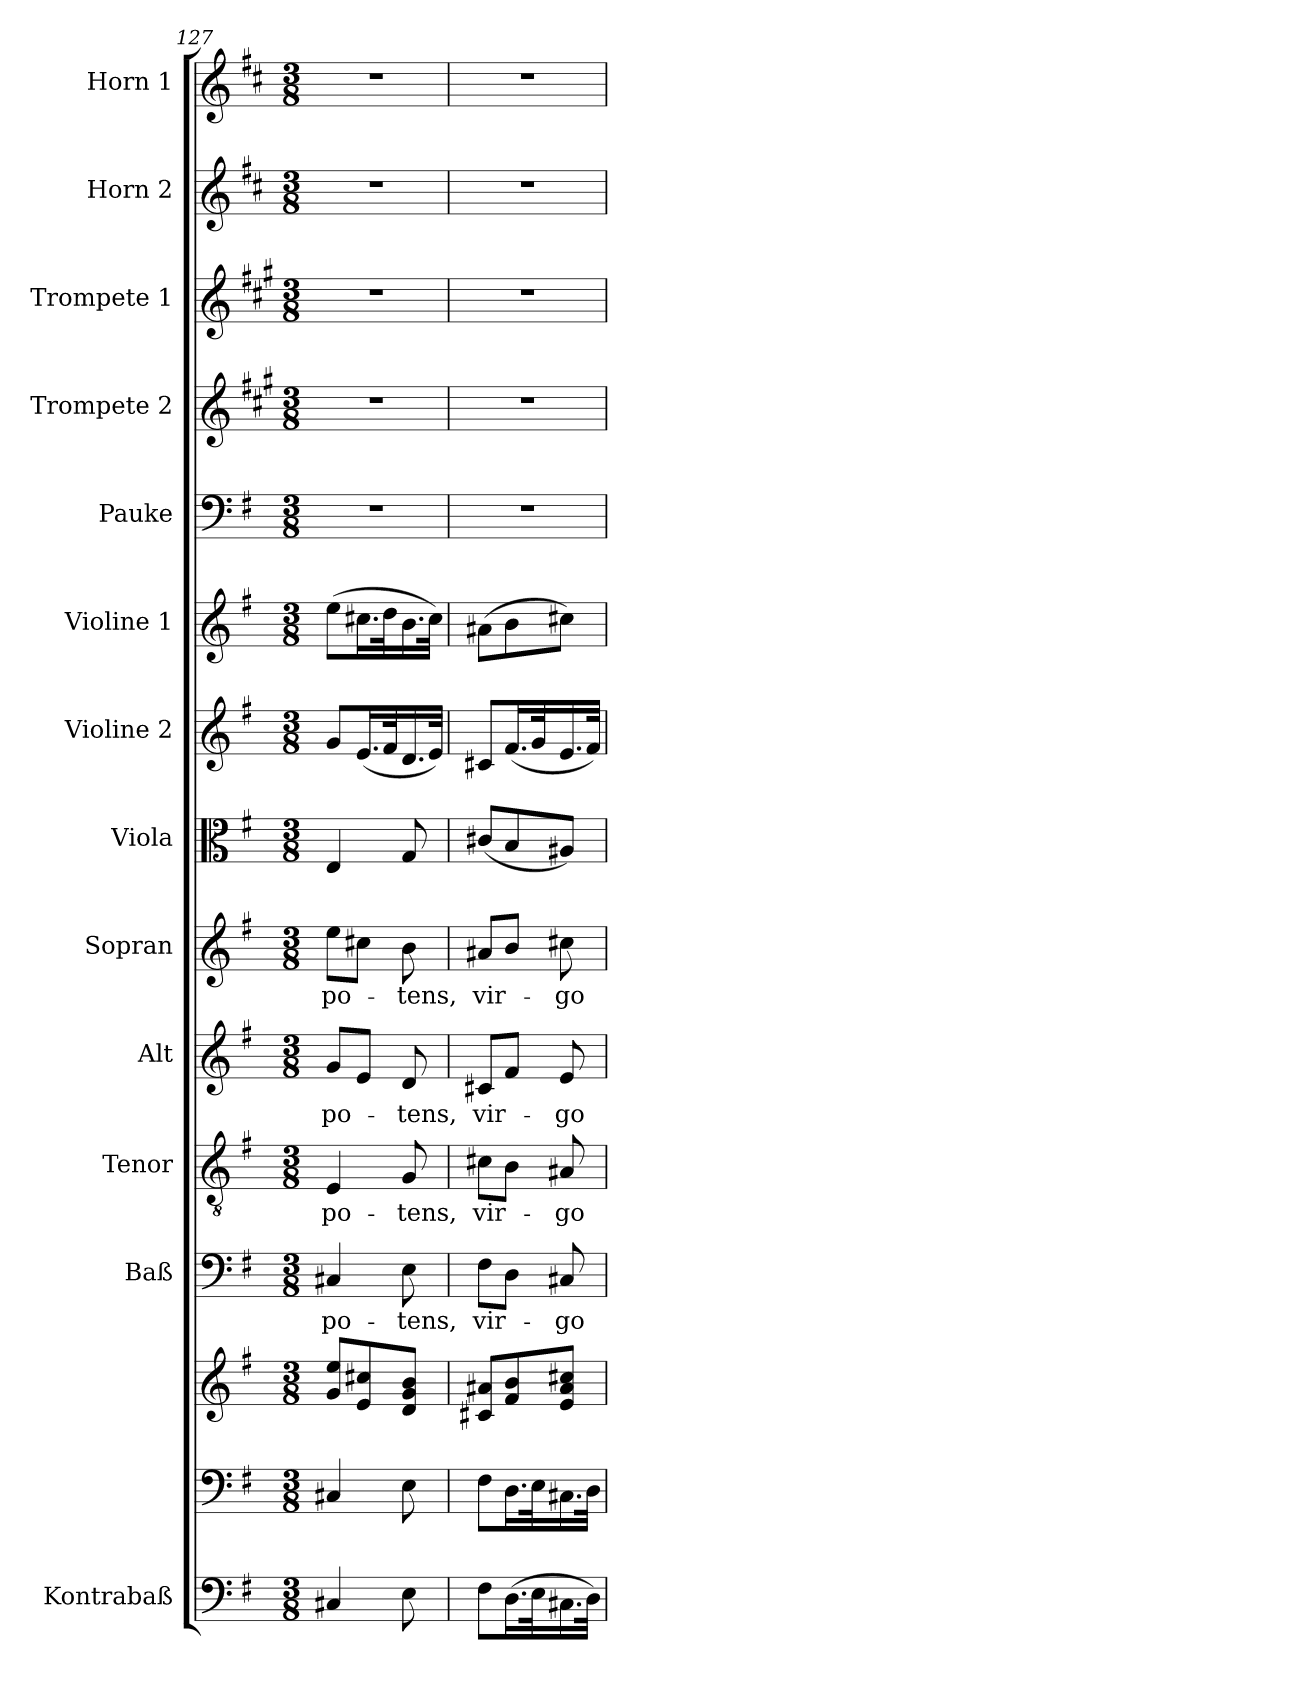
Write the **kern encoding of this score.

**kern	**kern	**kern	**kern	**text	**kern	**text	**kern	**text	**kern	**text	**kern	**kern	**kern	**kern	**kern	**kern	**kern	**kern
*part14	*part13	*part13	*part12	*part12	*part11	*part11	*part10	*part10	*part9	*part9	*part8	*part7	*part6	*part5	*part4	*part3	*part2	*part1
*staff15	*staff14	*staff13	*staff12	*staff12	*staff11	*staff11	*staff10	*staff10	*staff9	*staff9	*staff8	*staff7	*staff6	*staff5	*staff4	*staff3	*staff2	*staff1
*I"Kontrabaß	*	*	*I"Baß	*	*I"Tenor	*	*I"Alt	*	*I"Sopran	*	*I"Viola	*I"Violine 2	*I"Violine 1	*I"Pauke	*I"Trompete 2	*I"Trompete 1	*I"Horn 2	*I"Horn 1
*I'Kb.	*	*	*	*	*	*	*	*	*	*	*I'Vla.	*I'Vl. 2	*I'Vl. 1	*	*I'Tr. 2	*I'Tr. 1	*I'Hr. 2	*I'Hr. 1
*clefF4	*clefF4	*clefG2	*clefF4	*	*clefGv2	*	*clefG2	*	*clefG2	*	*clefC3	*clefG2	*clefG2	*clefF4	*clefG2	*clefG2	*clefG2	*clefG2
*ITrd7c12	*	*	*	*	*	*	*	*	*	*	*	*	*	*	*ITrd1c2	*ITrd1c2	*ITrd4c7	*ITrd4c7
*k[f#]	*k[f#]	*k[f#]	*k[f#]	*	*k[f#]	*	*k[f#]	*	*k[f#]	*	*k[f#]	*k[f#]	*k[f#]	*k[f#]	*k[f#]	*k[f#]	*k[f#]	*k[f#]
*G:	*G:	*G:	*G:	*	*G:	*	*G:	*	*G:	*	*G:	*G:	*G:	*G:	*G:	*G:	*G:	*G:
*M3/8	*M3/8	*M3/8	*M3/8	*	*M3/8	*	*M3/8	*	*M3/8	*	*M3/8	*M3/8	*M3/8	*M3/8	*M3/8	*M3/8	*M3/8	*M3/8
=127	=127	=127	=127	=127	=127	=127	=127	=127	=127	=127	=127	=127	=127	=127	=127	=127	=127	=127
!	!	!	!	!LO:LY:b	!	!LO:LY:b	!	!LO:LY:b	!	!LO:LY:b	!	!	!	!	!	!	!	!
4CC#X/	4C#X/	8g/ 8ee/L	4C#X/	po-	4E/	po-	8g/L	po-	8ee\L	po-	4E/	8g/L	(>8ee\L	4.r	4.r	4.r	4.r	4.r
.	.	8e/ 8cc#X/	.	.	.	.	8e/J	.	8cc#X\J	.	.	(<16.e/L	16.cc#X\L	.	.	.	.	.
.	.	.	.	.	.	.	.	.	.	.	.	32f#/k	32dd\k	.	.	.	.	.
!	!	!	!	!LO:LY:b	!	!LO:LY:b	!	!LO:LY:b	!	!LO:LY:b	!	!	!	!	!	!	!	!
8EE\	8E\	8d/ 8g/ 8b/J	8E\	-tens,	8G/	-tens,	8d/	-tens,	8b\	-tens,	8G/	16.d/	16.b\	.	.	.	.	.
.	.	.	.	.	.	.	.	.	.	.	.	32e/JJk)	32cc#\JJk)	.	.	.	.	.
=128	=128	=128	=128	=128	=128	=128	=128	=128	=128	=128	=128	=128	=128	=128	=128	=128	=128	=128
!	!	!	!	!LO:LY:b	!	!LO:LY:b	!	!LO:LY:b	!	!LO:LY:b	!	!	!	!	!	!	!	!
8FF#\L	8F#\L	8c#X/ 8a#X/L	8F#\L	vir-	8c#X\L	vir-	8c#X/L	vir-	8a#X/L	vir-	(<8c#X/L	8c#X/L	(>8a#X\L	4.r	4.r	4.r	4.r	4.r
(>16.DD\L	16.D\L	8f#/ 8b/	8D\J	.	8B\J	.	8f#/J	.	8b/J	.	8B/	(<16.f#/L	8b\	.	.	.	.	.
32EE\k	32E\k	.	.	.	.	.	.	.	.	.	.	32g/k	.	.	.	.	.	.
!	!	!	!	!LO:LY:b	!	!LO:LY:b	!	!LO:LY:b	!	!LO:LY:b	!	!	!	!	!	!	!	!
16.CC#X\	16.C#X\	8e/ 8a#/ 8cc#X/J	8C#X/	-go	8A#X/	-go	8e/	-go	8cc#X\	-go	8A#X/J)	16.e/	8cc#X\J)	.	.	.	.	.
32DD\JJk)	32D\JJk	.	.	.	.	.	.	.	.	.	.	32f#/JJk)	.	.	.	.	.	.
=	=	=	=	=	=	=	=	=	=	=	=	=	=	=	=	=	=	=
*-	*-	*-	*-	*-	*-	*-	*-	*-	*-	*-	*-	*-	*-	*-	*-	*-	*-	*-
